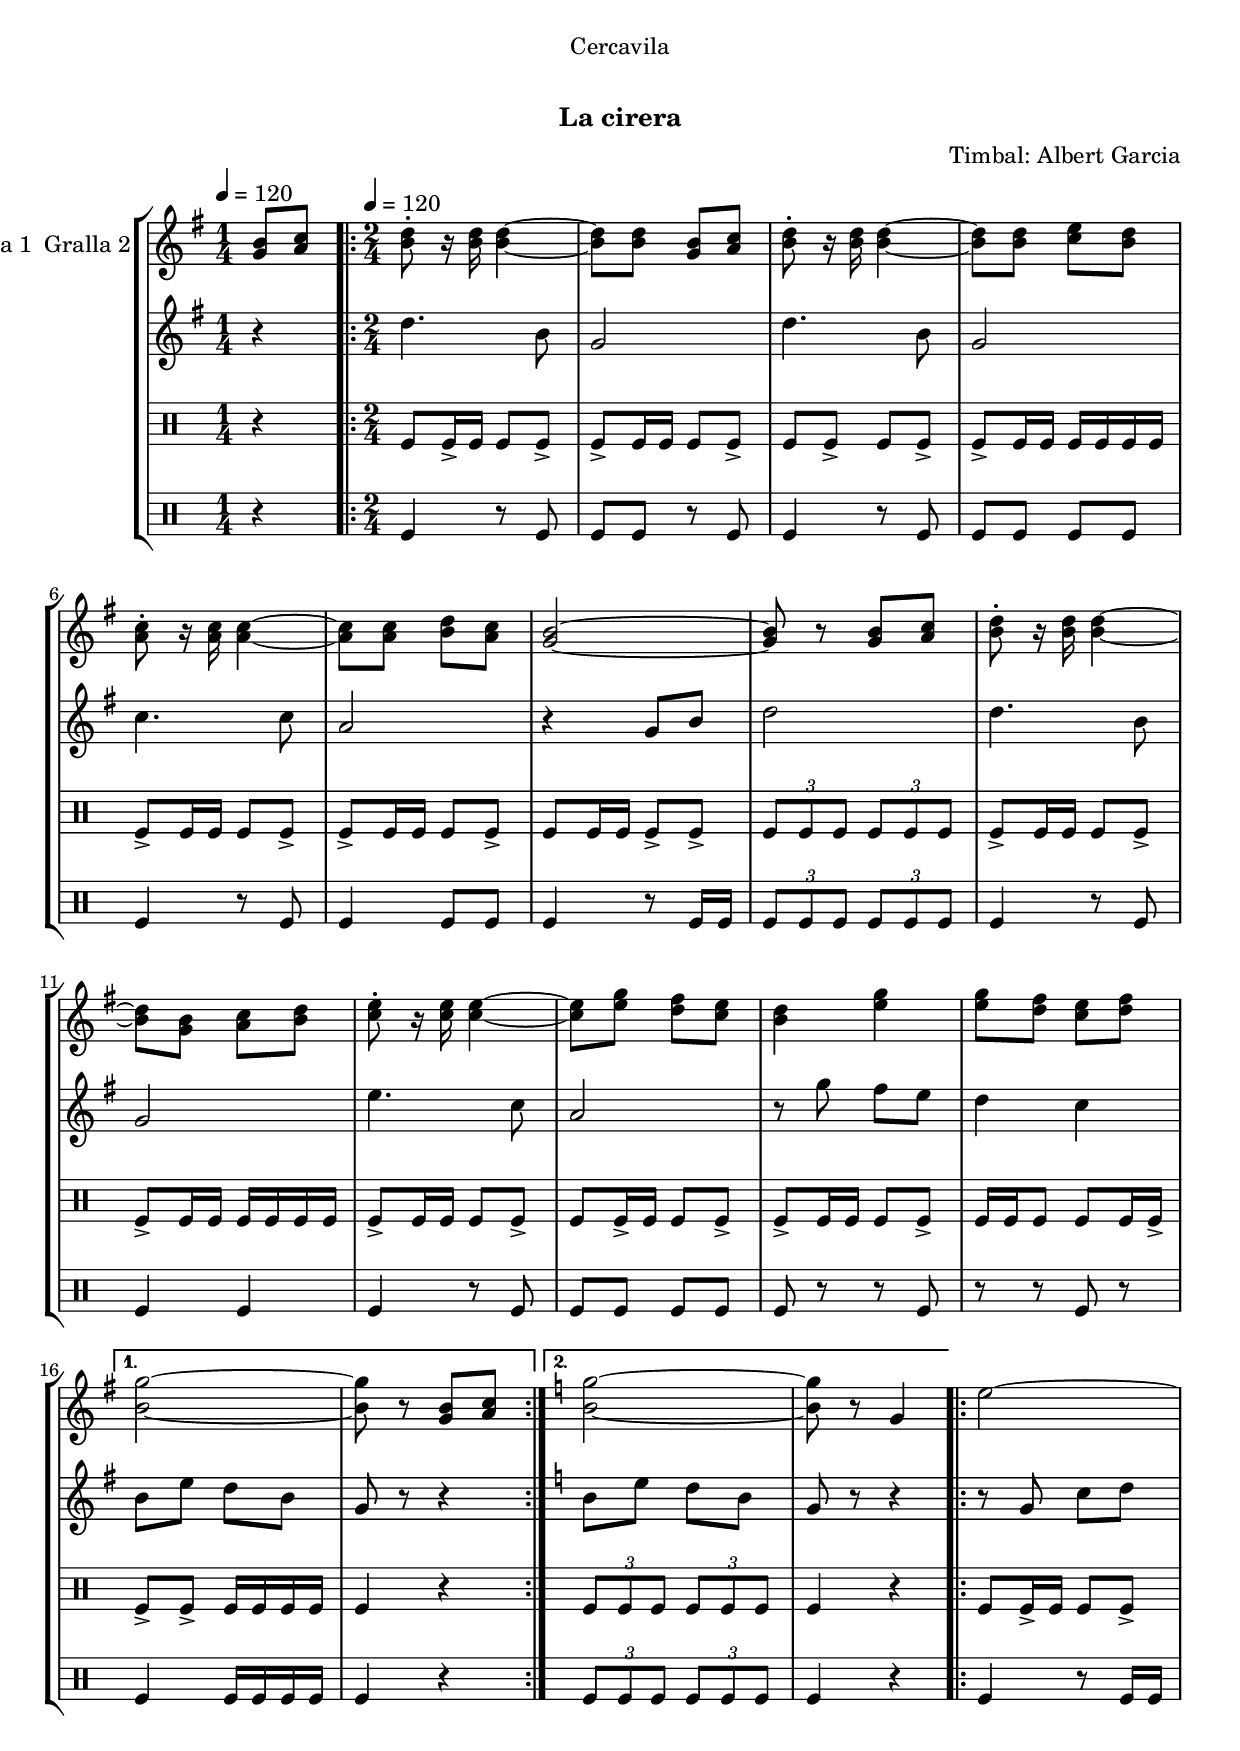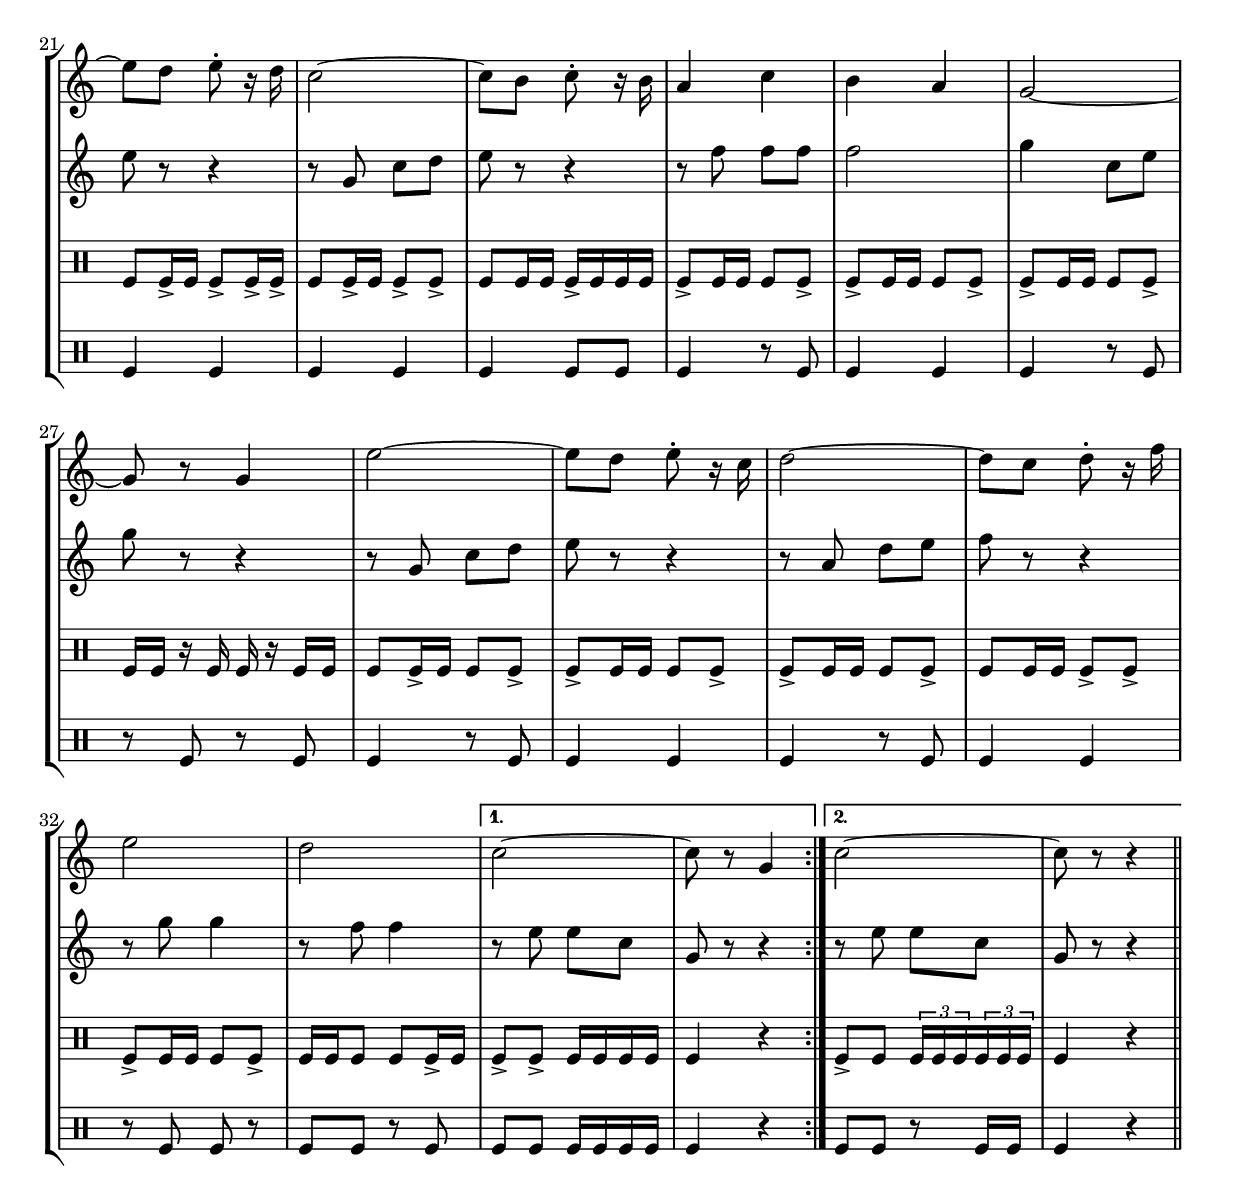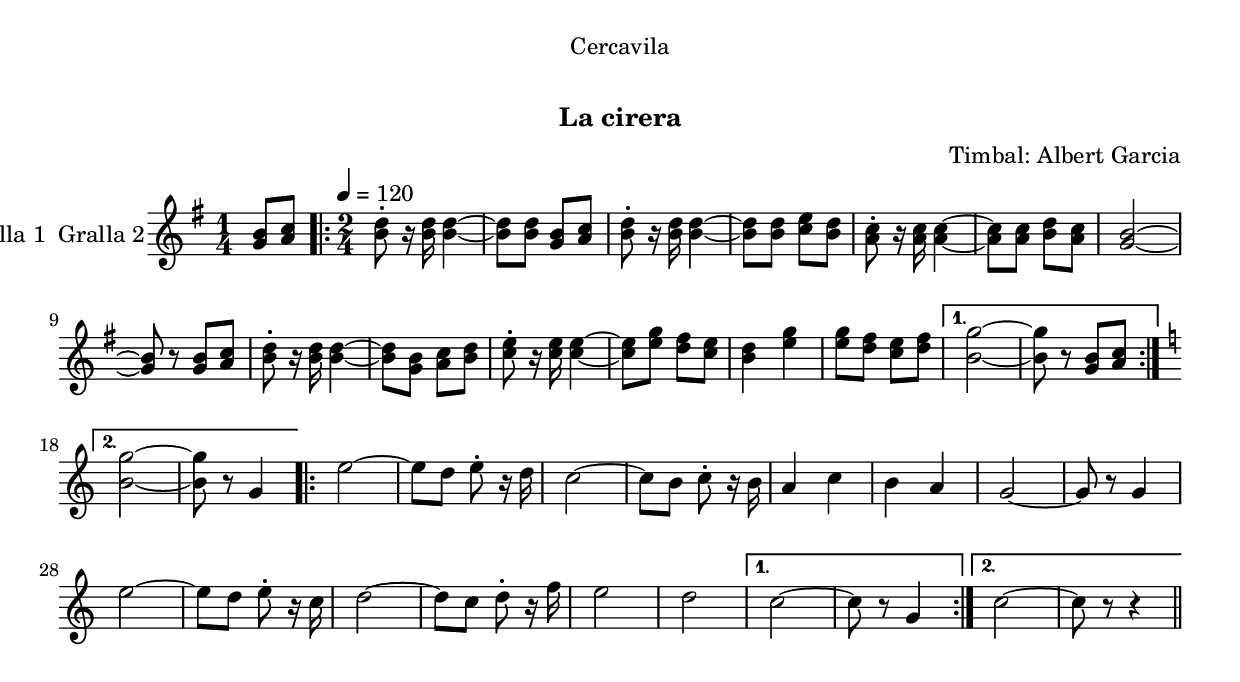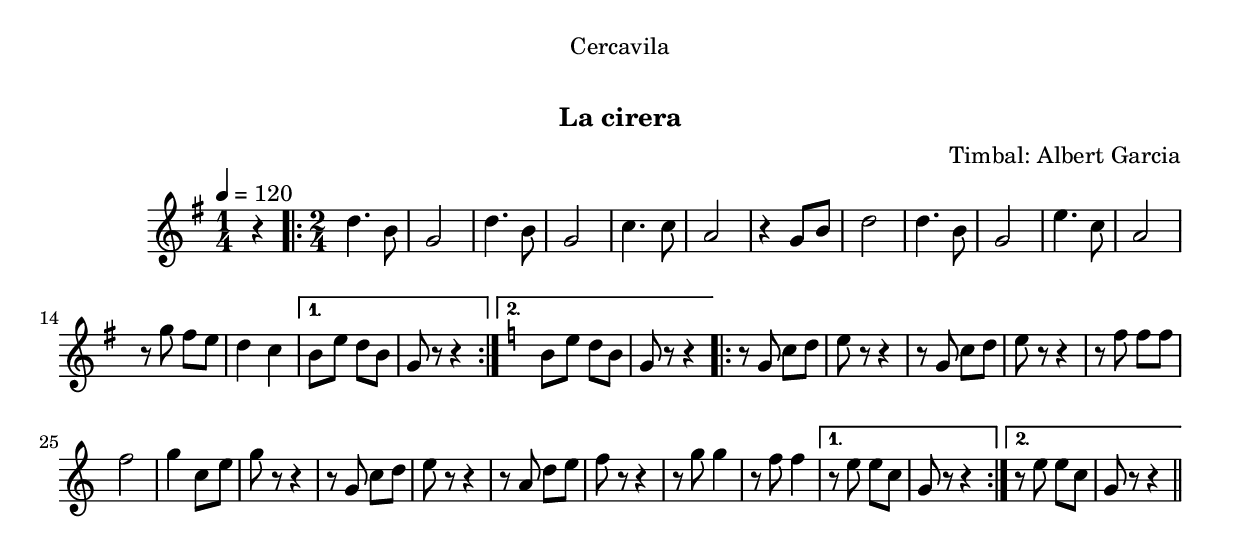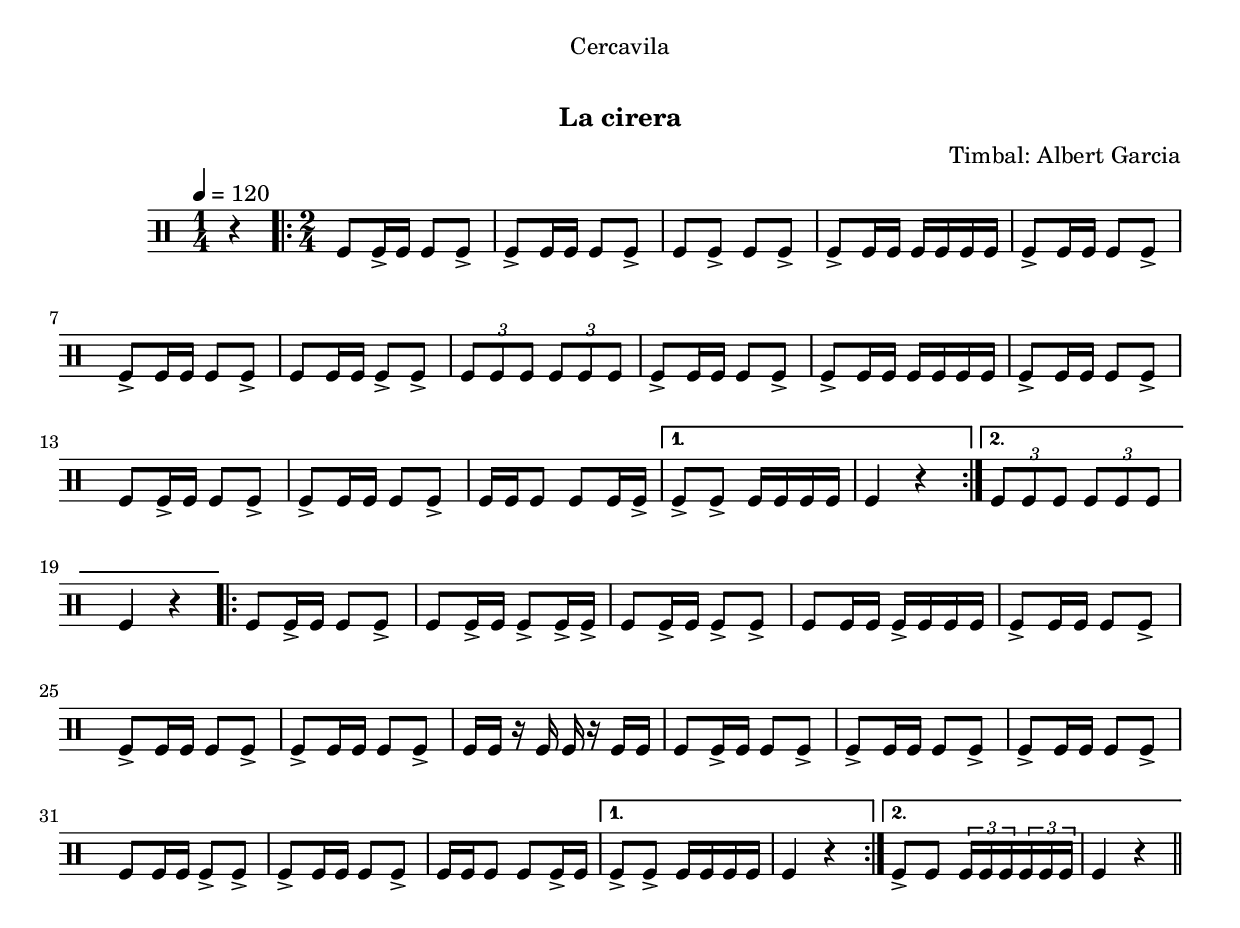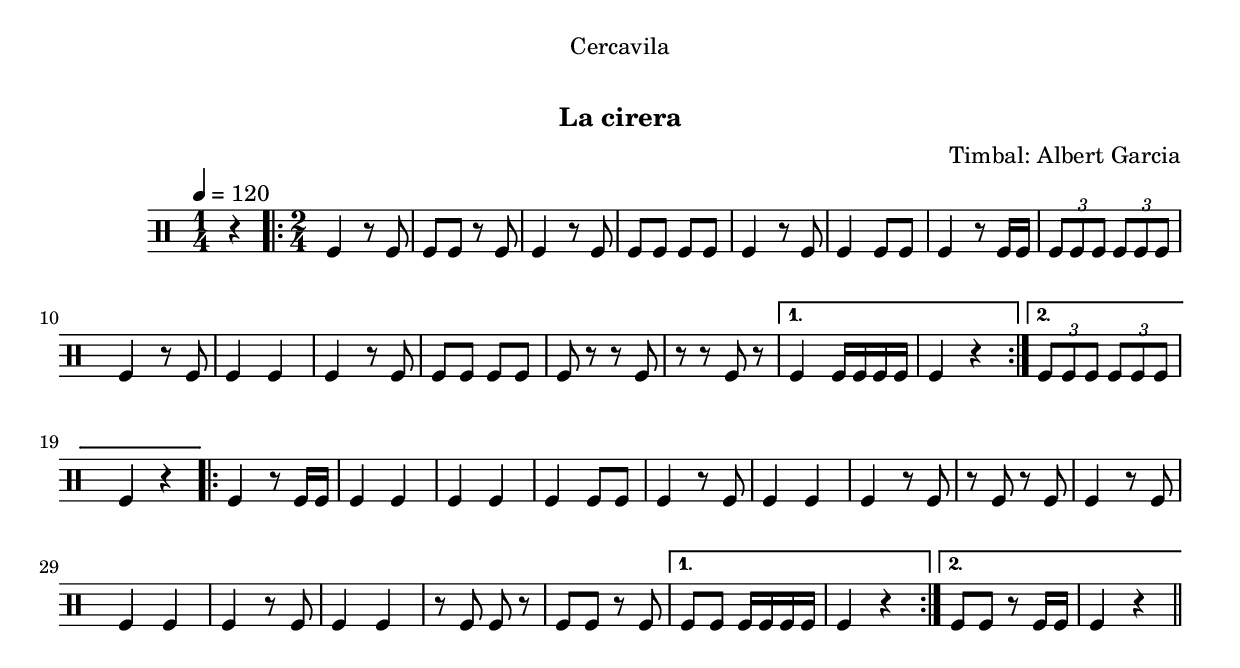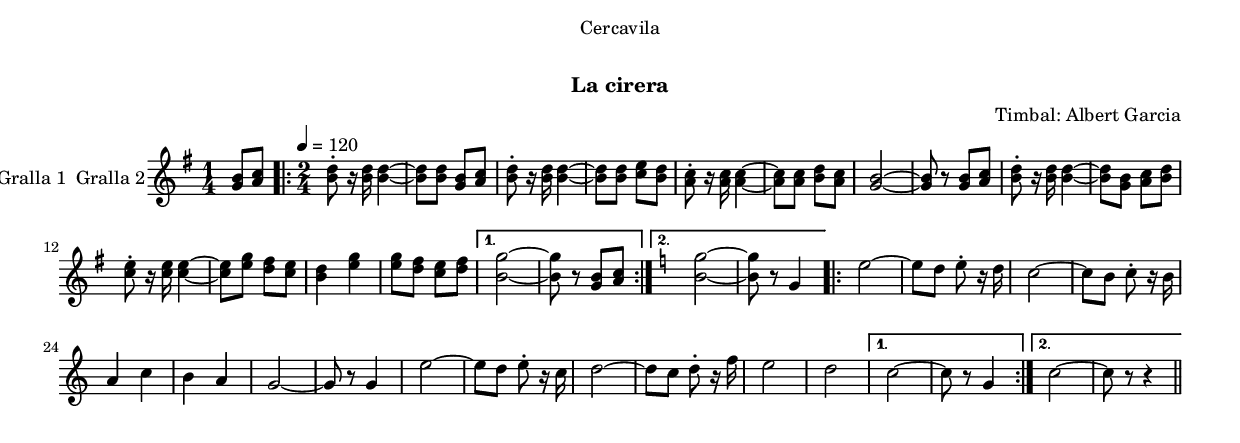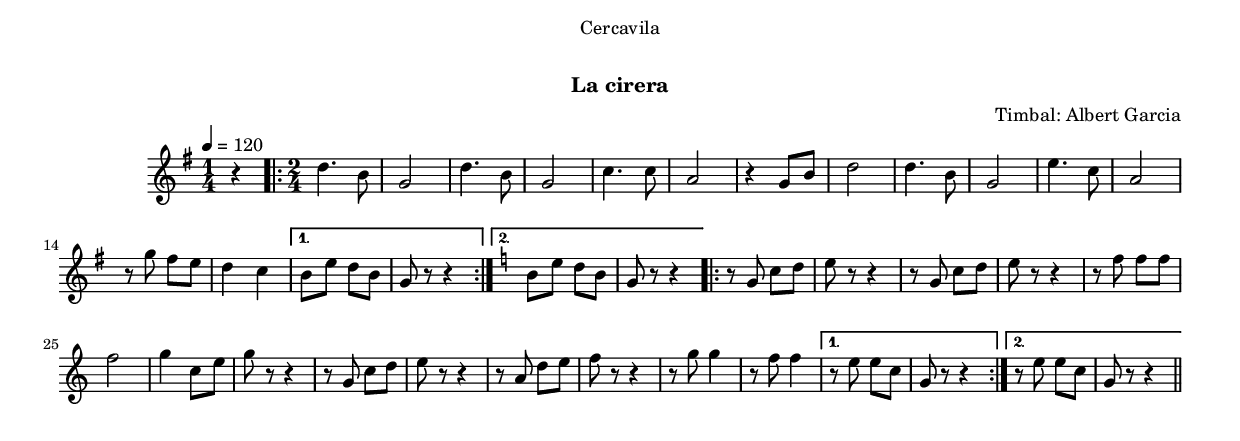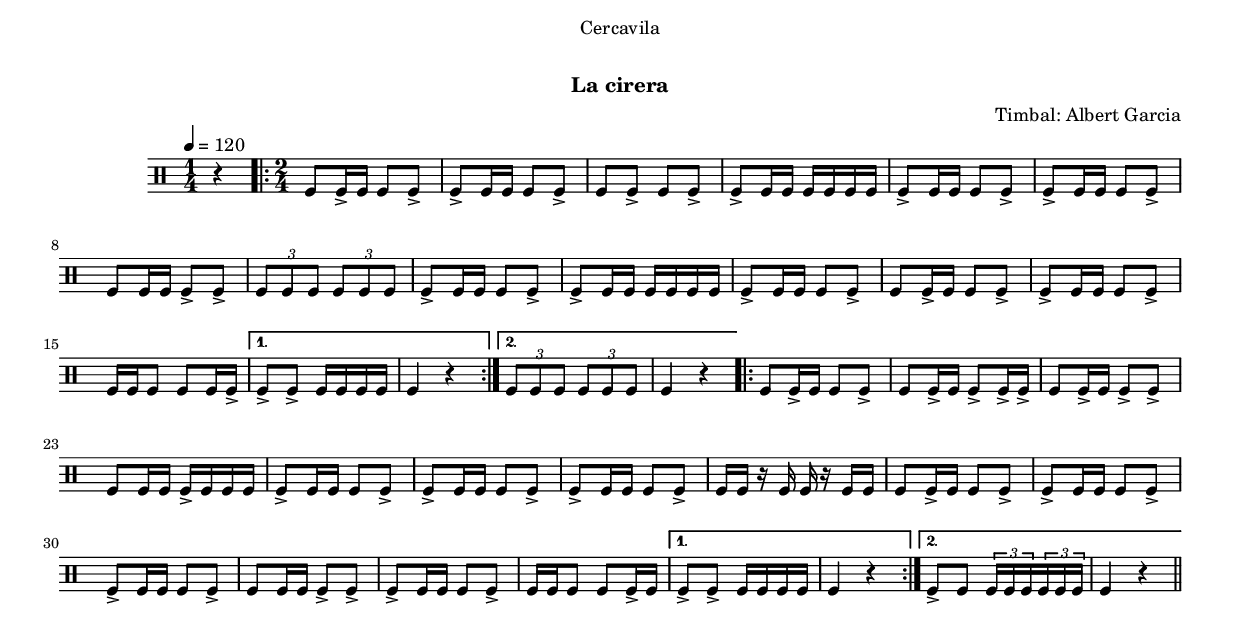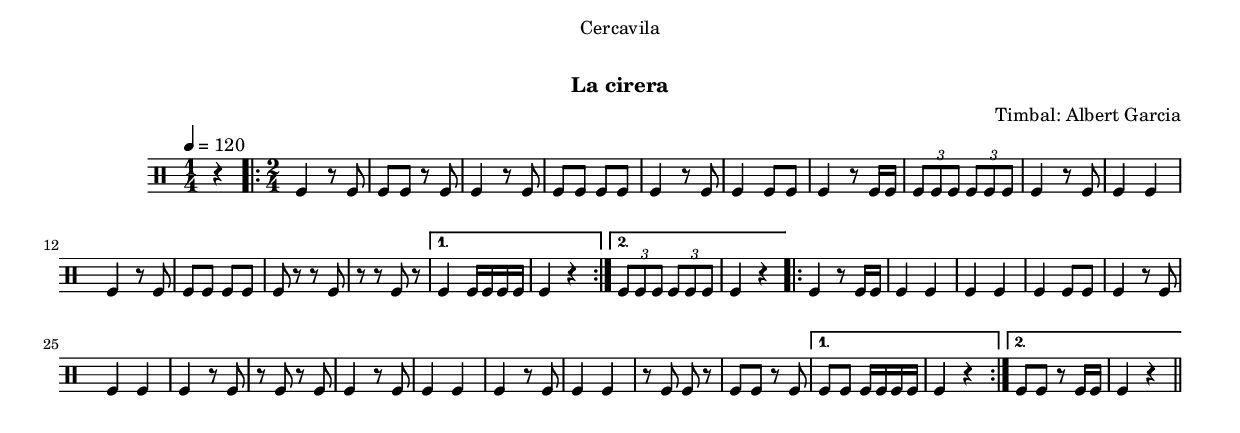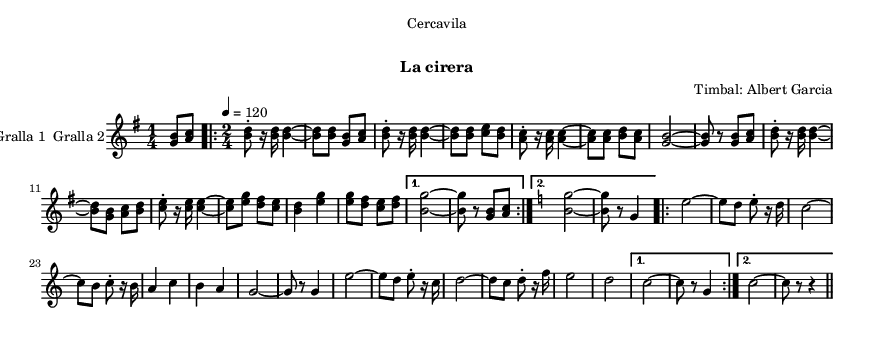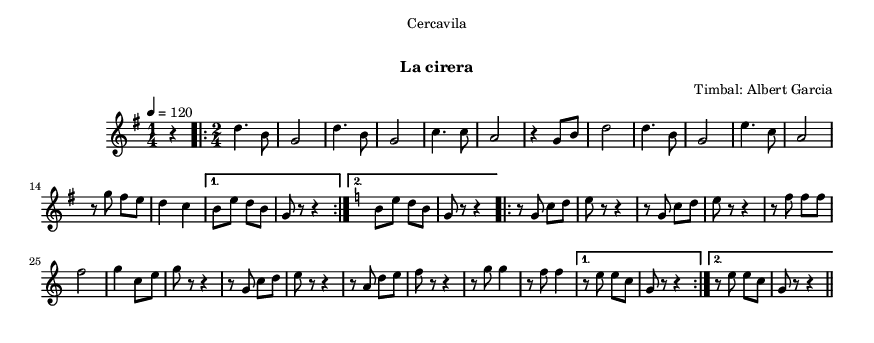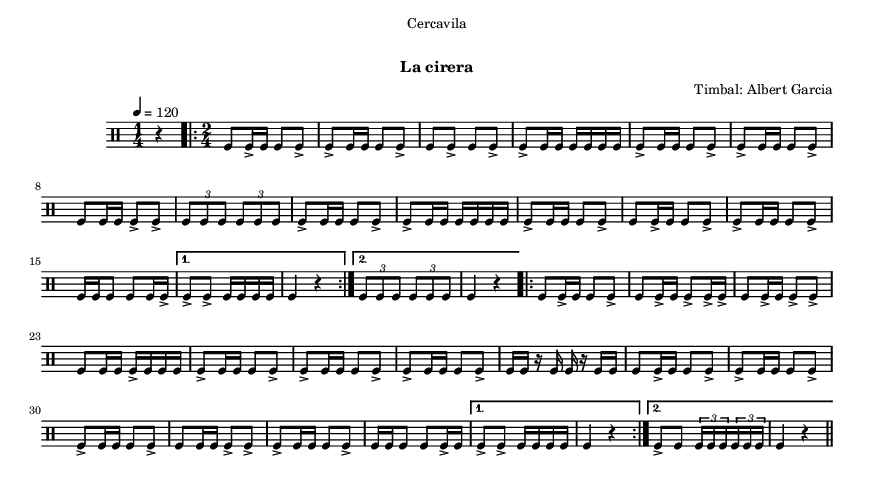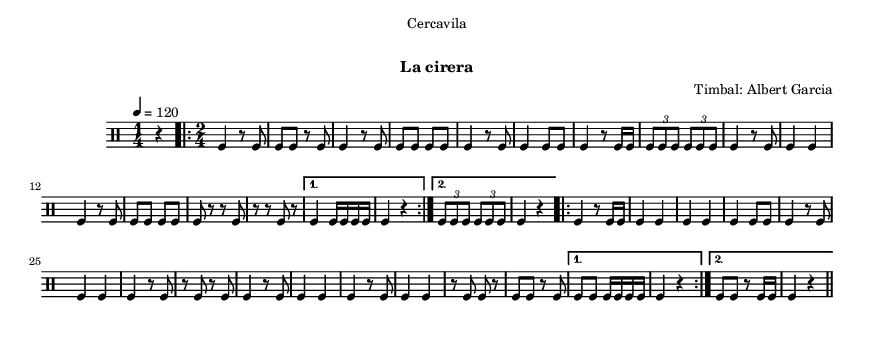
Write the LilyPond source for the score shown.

\version "2.16.0"

\header {
  dedication="Cercavila"
  title="   "
  subtitle="La cirera"
  subsubtitle=""
  poet=""
  meter=""
  piece=""
  composer="Timbal: Albert Garcia"
  arranger=""
  opus=""
  instrument=""
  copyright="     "
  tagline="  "
}

liniaroAa =
\relative g'
{
  \clef treble
  \key g \major
  \time 1/4
  <g b>8 <a c> \tempo 4 = 120  |
  \time 2/4   \repeat volta 2 { <b d>8-. r16 <b d> <b d>4 ~ ~  |
  <b d>8 <b d> <g b> <a c>  |
  <b d>8-. r16 <b d> <b d>4 ~ ~  |
  %05
  <b d>8 <b d> <c e> <b d>  |
  <a c>8-. r16 <a c> <a c>4 ~ ~  |
  <a c>8 <a c> <b d> <a c>  |
  <g b>2 ~ ~  |
  <g b>8 r <g b> <a c>  |
  %10
  <b d>8-. r16 <b d> <b d>4 ~ ~  |
  <b d>8 <g b> <a c> <b d>  |
  <c e>8-. r16 <c e> <c e>4 ~ ~  |
  <c e>8 <e g> <d fis> <c e>  |
  <b d>4 <e g>  |
  %15
  <e g>8 <d fis> <c e> <d fis> }
  \alternative { { <b g'>2 ~ ~  |
  <b g'>8 r <g b> <a c> }
  { \key c \major <b g'>2 ~ ~  |
  <b g'>8 r g4 } }
  %20
  \repeat volta 2 { e'2 ~  |
  e8 d e-. r16 d  |
  c2 ~  |
  c8 b c-. r16 b  |
  a4 c  |
  %25
  b4 a  |
  g2 ~  |
  g8 r g4  |
  e'2 ~  |
  e8 d e-. r16 c  |
  %30
  d2 ~  |
  d8 c d-. r16 f  |
  e2  |
  d2 }
  \alternative { { c2 ~  |
  %35
  c8 r g4 }
  { c2 ~  |
  c8 r r4 } } \bar "||" % kompletite
}

liniaroAb =
\relative d''
{
  \tempo 4 = 120
  \clef treble
  \key g \major
  \time 1/4
  r4  |
  \time 2/4   \repeat volta 2 { d4. b8  |
  g2  |
  d'4. b8  |
  %05
  g2  |
  c4. c8  |
  a2  |
  r4 g8 b  |
  d2  |
  %10
  d4. b8  |
  g2  |
  e'4. c8  |
  a2  |
  r8 g' fis e  |
  %15
  d4 c }
  \alternative { { b8 e d b  |
  g8 r r4 }
  { \key c \major b8 e d b  |
  g8 r r4 } }
  %20
  \repeat volta 2 { r8 g c d  |
  e8 r r4  |
  r8 g, c d  |
  e8 r r4  |
  r8 f f f  |
  %25
  f2  |
  g4 c,8 e  |
  g8 r r4  |
  r8 g, c d  |
  e8 r r4  |
  %30
  r8 a, d e  |
  f8 r r4  |
  r8 g g4  |
  r8 f f4 }
  \alternative { { r8 e e c  |
  %35
  g8 r r4 }
  { r8 e' e c  |
  g8 r r4 } } \bar "||" % kompletite
}

liniaroAc =
\drummode
{
  \tempo 4 = 120
  \time 1/4
  r4  |
  \time 2/4   \repeat volta 2 { tomfl8 tomfl16 -> tomfl tomfl8 tomfl ->  |
  tomfl8 -> tomfl16 tomfl tomfl8 tomfl ->  |
  tomfl8 tomfl -> tomfl tomfl ->  |
  %05
  tomfl8 -> tomfl16 tomfl tomfl tomfl tomfl tomfl  |
  tomfl8 -> tomfl16 tomfl tomfl8 tomfl ->  |
  tomfl8 -> tomfl16 tomfl tomfl8 tomfl ->  |
  tomfl8 tomfl16 tomfl tomfl8 -> tomfl ->  |
  \times 2/3 { tomfl8 tomfl tomfl } \times 2/3 { tomfl tomfl tomfl }  |
  %10
  tomfl8 -> tomfl16 tomfl tomfl8 tomfl ->  |
  tomfl8 -> tomfl16 tomfl tomfl tomfl tomfl tomfl  |
  tomfl8 -> tomfl16 tomfl tomfl8 tomfl ->  |
  tomfl8 tomfl16 -> tomfl tomfl8 tomfl ->  |
  tomfl8 -> tomfl16 tomfl tomfl8 tomfl ->  |
  %15
  tomfl16 tomfl tomfl8 tomfl tomfl16 tomfl -> }
  \alternative { { tomfl8 -> tomfl -> tomfl16 tomfl tomfl tomfl  |
  tomfl4 r }
  { \times 2/3 { tomfl8 tomfl tomfl } \times 2/3 { tomfl tomfl tomfl }  |
  tomfl4 r } }
  %20
  \repeat volta 2 { tomfl8 tomfl16 -> tomfl tomfl8 tomfl ->  |
  tomfl8 tomfl16 -> tomfl tomfl8 -> tomfl16 -> tomfl ->  |
  tomfl8 tomfl16 -> tomfl tomfl8 -> tomfl ->  |
  tomfl8 tomfl16 tomfl tomfl -> tomfl tomfl tomfl  |
  tomfl8 -> tomfl16 tomfl tomfl8 tomfl ->  |
  %25
  tomfl8 -> tomfl16 tomfl tomfl8 tomfl ->  |
  tomfl8 -> tomfl16 tomfl tomfl8 tomfl ->  |
  tomfl16 tomfl r tomfl tomfl r tomfl tomfl  |
  tomfl8 tomfl16 -> tomfl tomfl8 tomfl ->  |
  tomfl8 -> tomfl16 tomfl tomfl8 tomfl ->  |
  %30
  tomfl8 -> tomfl16 tomfl tomfl8 tomfl ->  |
  tomfl8 tomfl16 tomfl tomfl8 -> tomfl ->  |
  tomfl8 -> tomfl16 tomfl tomfl8 tomfl ->  |
  tomfl16 tomfl tomfl8 tomfl tomfl16 -> tomfl }
  \alternative { { tomfl8 -> tomfl -> tomfl16 tomfl tomfl tomfl  |
  %35
  tomfl4 r }
  { tomfl8 -> tomfl \times 2/3 { tomfl16 tomfl tomfl } \times 2/3 { tomfl tomfl tomfl }  |
  tomfl4 r } } \bar "||"
}

liniaroAd =
\drummode
{
  \tempo 4 = 120
  \time 1/4
  r4  |
  \time 2/4   \repeat volta 2 { tomfl4 r8 tomfl  |
  tomfl8 tomfl r tomfl  |
  tomfl4 r8 tomfl  |
  %05
  tomfl8 tomfl tomfl tomfl  |
  tomfl4 r8 tomfl  |
  tomfl4 tomfl8 tomfl  |
  tomfl4 r8 tomfl16 tomfl  |
  \times 2/3 { tomfl8 tomfl tomfl } \times 2/3 { tomfl tomfl tomfl }  |
  %10
  tomfl4 r8 tomfl  |
  tomfl4 tomfl  |
  tomfl4 r8 tomfl  |
  tomfl8 tomfl tomfl tomfl  |
  tomfl8 r r tomfl  |
  %15
  r8 r tomfl r }
  \alternative { { tomfl4 tomfl16 tomfl tomfl tomfl  |
  tomfl4 r }
  { \times 2/3 { tomfl8 tomfl tomfl } \times 2/3 { tomfl tomfl tomfl }  |
  tomfl4 r } }
  %20
  \repeat volta 2 { tomfl4 r8 tomfl16 tomfl  |
  tomfl4 tomfl  |
  tomfl4 tomfl  |
  tomfl4 tomfl8 tomfl  |
  tomfl4 r8 tomfl  |
  %25
  tomfl4 tomfl  |
  tomfl4 r8 tomfl  |
  r8 tomfl r tomfl  |
  tomfl4 r8 tomfl  |
  tomfl4 tomfl  |
  %30
  tomfl4 r8 tomfl  |
  tomfl4 tomfl  |
  r8 tomfl tomfl r  |
  tomfl8 tomfl r tomfl }
  \alternative { { tomfl8 tomfl tomfl16 tomfl tomfl tomfl  |
  %35
  tomfl4 r }
  { tomfl8 tomfl r tomfl16 tomfl  |
  tomfl4 r } } \bar "||"
}

\book {

\paper {
  print-page-number = false
  #(set-paper-size "a4")
  #(layout-set-staff-size 20)
}

\bookpart {
  \score {
    \new StaffGroup {
      \override Score.RehearsalMark #'self-alignment-X = #LEFT
      <<
        \new Staff \with {instrumentName = #"Gralla 1  Gralla 2" } \liniaroAa
        \new Staff \with {instrumentName = #"" } \liniaroAb
        \new DrumStaff \with {instrumentName = #"" } \liniaroAc
        \new DrumStaff \with {instrumentName = #"" } \liniaroAd
      >>
    }
    \layout {}
  }\score { \unfoldRepeats
    \new StaffGroup {
      \override Score.RehearsalMark #'self-alignment-X = #LEFT
      <<
        \new Staff \with {instrumentName = #"Gralla 1  Gralla 2" } \liniaroAa
        \new Staff \with {instrumentName = #"" } \liniaroAb
        \new DrumStaff \with {instrumentName = #"" } \liniaroAc
        \new DrumStaff \with {instrumentName = #"" } \liniaroAd
      >>
    }
    \midi {}
  }
}

\bookpart {
  \header {}
  \score {
    \new StaffGroup {
      \override Score.RehearsalMark #'self-alignment-X = #LEFT
      <<
        \new Staff \with {instrumentName = #"Gralla 1  Gralla 2" } \liniaroAa
      >>
    }
    \layout {}
  }\score { \unfoldRepeats
    \new StaffGroup {
      \override Score.RehearsalMark #'self-alignment-X = #LEFT
      <<
        \new Staff \with {instrumentName = #"Gralla 1  Gralla 2" } \liniaroAa
      >>
    }
    \midi {}
  }
}

\bookpart {
  \header {}
  \score {
    \new StaffGroup {
      \override Score.RehearsalMark #'self-alignment-X = #LEFT
      <<
        \new Staff \with {instrumentName = #"" } \liniaroAb
      >>
    }
    \layout {}
  }\score { \unfoldRepeats
    \new StaffGroup {
      \override Score.RehearsalMark #'self-alignment-X = #LEFT
      <<
        \new Staff \with {instrumentName = #"" } \liniaroAb
      >>
    }
    \midi {}
  }
}

\bookpart {
  \header {}
  \score {
    \new StaffGroup {
      \override Score.RehearsalMark #'self-alignment-X = #LEFT
      <<
        \new DrumStaff \with {instrumentName = #"" } \liniaroAc
      >>
    }
    \layout {}
  }\score { \unfoldRepeats
    \new StaffGroup {
      \override Score.RehearsalMark #'self-alignment-X = #LEFT
      <<
        \new DrumStaff \with {instrumentName = #"" } \liniaroAc
      >>
    }
    \midi {}
  }
}

\bookpart {
  \header {}
  \score {
    \new StaffGroup {
      \override Score.RehearsalMark #'self-alignment-X = #LEFT
      <<
        \new DrumStaff \with {instrumentName = #"" } \liniaroAd
      >>
    }
    \layout {}
  }\score { \unfoldRepeats
    \new StaffGroup {
      \override Score.RehearsalMark #'self-alignment-X = #LEFT
      <<
        \new DrumStaff \with {instrumentName = #"" } \liniaroAd
      >>
    }
    \midi {}
  }
}

}

\book {

\paper {
  print-page-number = false
  #(set-paper-size "a5landscape")
  #(layout-set-staff-size 16)
  #(define output-suffix "a5")
}

\bookpart {
  \header {}
  \score {
    \new StaffGroup {
      \override Score.RehearsalMark #'self-alignment-X = #LEFT
      <<
        \new Staff \with {instrumentName = #"Gralla 1  Gralla 2" } \liniaroAa
      >>
    }
    \layout {}
  }
}

\bookpart {
  \header {}
  \score {
    \new StaffGroup {
      \override Score.RehearsalMark #'self-alignment-X = #LEFT
      <<
        \new Staff \with {instrumentName = #"" } \liniaroAb
      >>
    }
    \layout {}
  }
}

\bookpart {
  \header {}
  \score {
    \new StaffGroup {
      \override Score.RehearsalMark #'self-alignment-X = #LEFT
      <<
        \new DrumStaff \with {instrumentName = #"" } \liniaroAc
      >>
    }
    \layout {}
  }
}

\bookpart {
  \header {}
  \score {
    \new StaffGroup {
      \override Score.RehearsalMark #'self-alignment-X = #LEFT
      <<
        \new DrumStaff \with {instrumentName = #"" } \liniaroAd
      >>
    }
    \layout {}
  }
}

}

\book {

\paper {
  print-page-number = false
  #(set-paper-size "a6landscape")
  #(layout-set-staff-size 12)
  #(define output-suffix "a6")
}

\bookpart {
  \header {}
  \score {
    \new StaffGroup {
      \override Score.RehearsalMark #'self-alignment-X = #LEFT
      <<
        \new Staff \with {instrumentName = #"Gralla 1  Gralla 2" } \liniaroAa
      >>
    }
    \layout {}
  }
}

\bookpart {
  \header {}
  \score {
    \new StaffGroup {
      \override Score.RehearsalMark #'self-alignment-X = #LEFT
      <<
        \new Staff \with {instrumentName = #"" } \liniaroAb
      >>
    }
    \layout {}
  }
}

\bookpart {
  \header {}
  \score {
    \new StaffGroup {
      \override Score.RehearsalMark #'self-alignment-X = #LEFT
      <<
        \new DrumStaff \with {instrumentName = #"" } \liniaroAc
      >>
    }
    \layout {}
  }
}

\bookpart {
  \header {}
  \score {
    \new StaffGroup {
      \override Score.RehearsalMark #'self-alignment-X = #LEFT
      <<
        \new DrumStaff \with {instrumentName = #"" } \liniaroAd
      >>
    }
    \layout {}
  }
}

}

